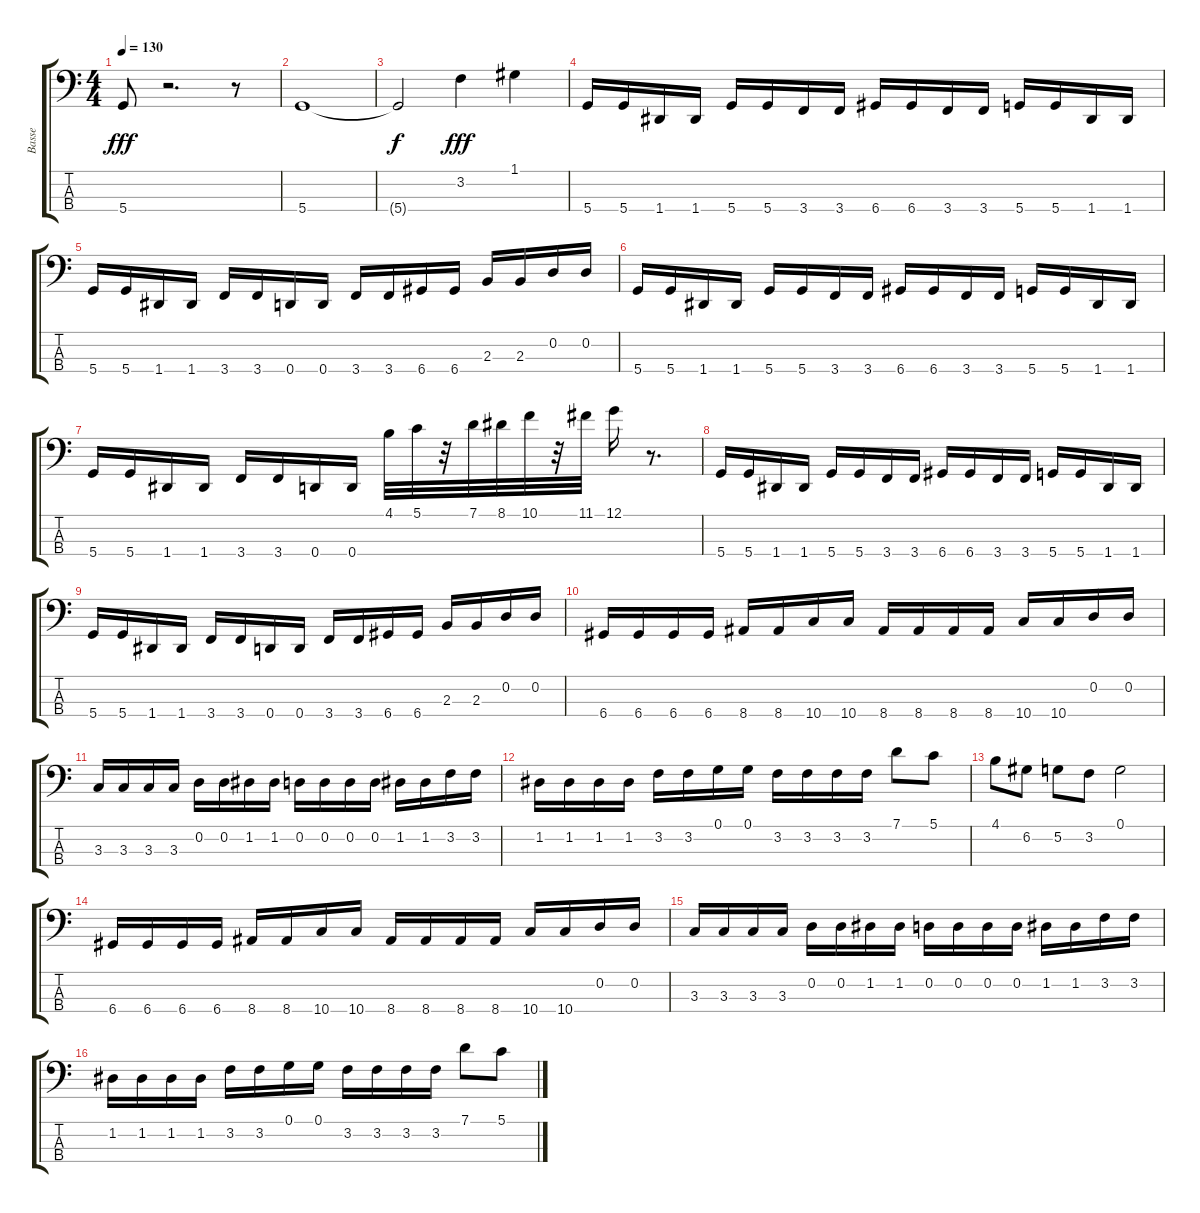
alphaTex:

\track ("Basse" "Basse") {instrument electricbassfinger}
\staff {score tabs}
\tuning (G2 D2 A1 D1) {hide}
\ts (4 4)
\tempo 130
\clef f4
\ks c
5.4.8{dy fff} r.2{d} r.8 |
5.4.1 |
5.4{t}.2{dy f} 3.2.4{dy fff} 1.1.4 |
5.4.16 5.4.16 1.4.16 1.4.16 5.4.16 5.4.16 3.4.16 3.4.16 6.4.16 6.4.16 3.4.16 3.4.16 5.4.16 5.4.16 1.4.16 1.4.16 |
5.4.16 5.4.16 1.4.16 1.4.16 3.4.16 3.4.16 0.4.16 0.4.16 3.4.16 3.4.16 6.4.16 6.4.16 2.3.16 2.3.16 0.2.16 0.2.16 |
5.4.16 5.4.16 1.4.16 1.4.16 5.4.16 5.4.16 3.4.16 3.4.16 6.4.16 6.4.16 3.4.16 3.4.16 5.4.16 5.4.16 1.4.16 1.4.16 |
5.4.16 5.4.16 1.4.16 1.4.16 3.4.16 3.4.16 0.4.16 0.4.16 4.1.32 5.1.32 r.32 7.1.32 8.1.32 10.1.32 r.32 11.1.32 12.1.16 r.8{d} |
5.4.16 5.4.16 1.4.16 1.4.16 5.4.16 5.4.16 3.4.16 3.4.16 6.4.16 6.4.16 3.4.16 3.4.16 5.4.16 5.4.16 1.4.16 1.4.16 |
5.4.16 5.4.16 1.4.16 1.4.16 3.4.16 3.4.16 0.4.16 0.4.16 3.4.16 3.4.16 6.4.16 6.4.16 2.3.16 2.3.16 0.2.16 0.2.16 |
6.4.16 6.4.16 6.4.16 6.4.16 8.4.16 8.4.16 10.4.16 10.4.16 8.4.16 8.4.16 8.4.16 8.4.16 10.4.16 10.4.16 0.2.16 0.2.16 |
3.3.16 3.3.16 3.3.16 3.3.16 0.2.16 0.2.16 1.2.16 1.2.16 0.2.16 0.2.16 0.2.16 0.2.16 1.2.16 1.2.16 3.2.16 3.2.16 |
1.2.16 1.2.16 1.2.16 1.2.16 3.2.16 3.2.16 0.1.16 0.1.16 3.2.16 3.2.16 3.2.16 3.2.16 7.1.8 5.1.8 |
4.1.8 6.2.8 5.2.8 3.2.8 0.1.2 |
6.4.16 6.4.16 6.4.16 6.4.16 8.4.16 8.4.16 10.4.16 10.4.16 8.4.16 8.4.16 8.4.16 8.4.16 10.4.16 10.4.16 0.2.16 0.2.16 |
3.3.16 3.3.16 3.3.16 3.3.16 0.2.16 0.2.16 1.2.16 1.2.16 0.2.16 0.2.16 0.2.16 0.2.16 1.2.16 1.2.16 3.2.16 3.2.16 |
1.2.16 1.2.16 1.2.16 1.2.16 3.2.16 3.2.16 0.1.16 0.1.16 3.2.16 3.2.16 3.2.16 3.2.16 7.1.8 5.1.8
